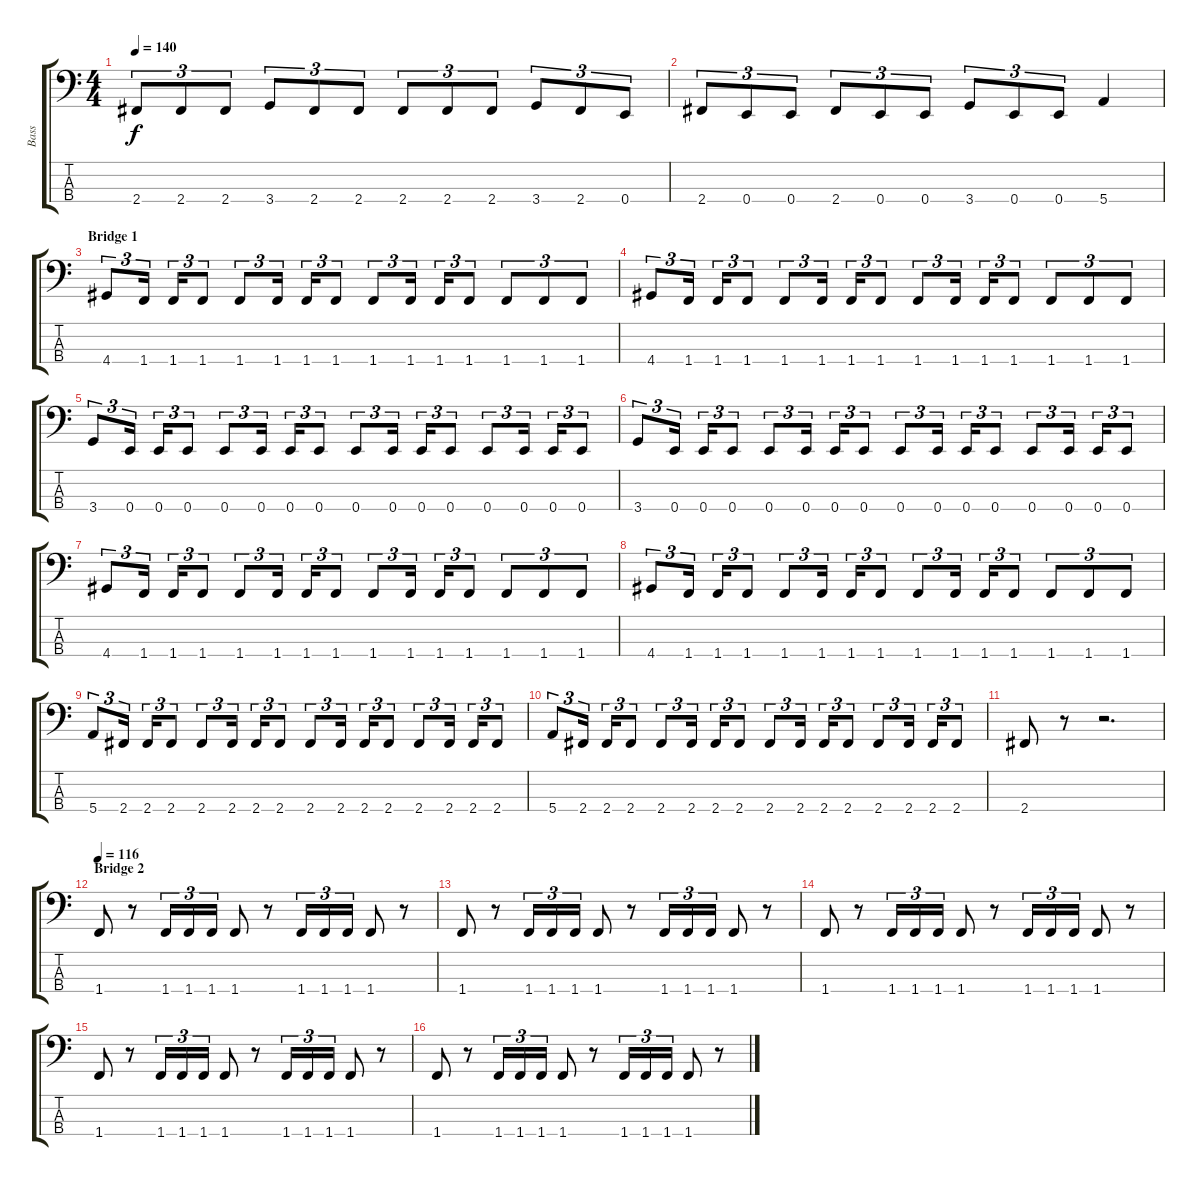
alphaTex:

\track ("Bass" "Bass") {instrument electricbassfinger}
\staff {score tabs}
\tuning (G2 D2 A1 E1) {hide}
\ts (4 4)
\tempo 140
\clef f4
\ks c
2.4.8{tu (3 2) dy f} 2.4.8{tu (3 2)} 2.4.8{tu (3 2)} 3.4.8{tu (3 2)} 2.4.8{tu (3 2)} 2.4.8{tu (3 2)} 2.4.8{tu (3 2)} 2.4.8{tu (3 2)} 2.4.8{tu (3 2)} 3.4.8{tu (3 2)} 2.4.8{tu (3 2)} 0.4.8{tu (3 2)} |
2.4.8{tu (3 2)} 0.4.8{tu (3 2)} 0.4.8{tu (3 2)} 2.4.8{tu (3 2)} 0.4.8{tu (3 2)} 0.4.8{tu (3 2)} 3.4.8{tu (3 2)} 0.4.8{tu (3 2)} 0.4.8{tu (3 2)} 5.4.4 |
\section ("" "Bridge 1")
4.4.8{tu (3 2)} 1.4.16{tu (3 2)} 1.4.16{tu (3 2)} 1.4.8{tu (3 2)} 1.4.8{tu (3 2)} 1.4.16{tu (3 2)} 1.4.16{tu (3 2)} 1.4.8{tu (3 2)} 1.4.8{tu (3 2)} 1.4.16{tu (3 2)} 1.4.16{tu (3 2)} 1.4.8{tu (3 2)} 1.4.8{tu (3 2)} 1.4.8{tu (3 2)} 1.4.8{tu (3 2)} |
4.4.8{tu (3 2)} 1.4.16{tu (3 2)} 1.4.16{tu (3 2)} 1.4.8{tu (3 2)} 1.4.8{tu (3 2)} 1.4.16{tu (3 2)} 1.4.16{tu (3 2)} 1.4.8{tu (3 2)} 1.4.8{tu (3 2)} 1.4.16{tu (3 2)} 1.4.16{tu (3 2)} 1.4.8{tu (3 2)} 1.4.8{tu (3 2)} 1.4.8{tu (3 2)} 1.4.8{tu (3 2)} |
3.4.8{tu (3 2)} 0.4.16{tu (3 2)} 0.4.16{tu (3 2)} 0.4.8{tu (3 2)} 0.4.8{tu (3 2)} 0.4.16{tu (3 2)} 0.4.16{tu (3 2)} 0.4.8{tu (3 2)} 0.4.8{tu (3 2)} 0.4.16{tu (3 2)} 0.4.16{tu (3 2)} 0.4.8{tu (3 2)} 0.4.8{tu (3 2)} 0.4.16{tu (3 2)} 0.4.16{tu (3 2)} 0.4.8{tu (3 2)} |
3.4.8{tu (3 2)} 0.4.16{tu (3 2)} 0.4.16{tu (3 2)} 0.4.8{tu (3 2)} 0.4.8{tu (3 2)} 0.4.16{tu (3 2)} 0.4.16{tu (3 2)} 0.4.8{tu (3 2)} 0.4.8{tu (3 2)} 0.4.16{tu (3 2)} 0.4.16{tu (3 2)} 0.4.8{tu (3 2)} 0.4.8{tu (3 2)} 0.4.16{tu (3 2)} 0.4.16{tu (3 2)} 0.4.8{tu (3 2)} |
4.4.8{tu (3 2)} 1.4.16{tu (3 2)} 1.4.16{tu (3 2)} 1.4.8{tu (3 2)} 1.4.8{tu (3 2)} 1.4.16{tu (3 2)} 1.4.16{tu (3 2)} 1.4.8{tu (3 2)} 1.4.8{tu (3 2)} 1.4.16{tu (3 2)} 1.4.16{tu (3 2)} 1.4.8{tu (3 2)} 1.4.8{tu (3 2)} 1.4.8{tu (3 2)} 1.4.8{tu (3 2)} |
4.4.8{tu (3 2)} 1.4.16{tu (3 2)} 1.4.16{tu (3 2)} 1.4.8{tu (3 2)} 1.4.8{tu (3 2)} 1.4.16{tu (3 2)} 1.4.16{tu (3 2)} 1.4.8{tu (3 2)} 1.4.8{tu (3 2)} 1.4.16{tu (3 2)} 1.4.16{tu (3 2)} 1.4.8{tu (3 2)} 1.4.8{tu (3 2)} 1.4.8{tu (3 2)} 1.4.8{tu (3 2)} |
5.4.8{tu (3 2)} 2.4.16{tu (3 2)} 2.4.16{tu (3 2)} 2.4.8{tu (3 2)} 2.4.8{tu (3 2)} 2.4.16{tu (3 2)} 2.4.16{tu (3 2)} 2.4.8{tu (3 2)} 2.4.8{tu (3 2)} 2.4.16{tu (3 2)} 2.4.16{tu (3 2)} 2.4.8{tu (3 2)} 2.4.8{tu (3 2)} 2.4.16{tu (3 2)} 2.4.16{tu (3 2)} 2.4.8{tu (3 2)} |
5.4.8{tu (3 2)} 2.4.16{tu (3 2)} 2.4.16{tu (3 2)} 2.4.8{tu (3 2)} 2.4.8{tu (3 2)} 2.4.16{tu (3 2)} 2.4.16{tu (3 2)} 2.4.8{tu (3 2)} 2.4.8{tu (3 2)} 2.4.16{tu (3 2)} 2.4.16{tu (3 2)} 2.4.8{tu (3 2)} 2.4.8{tu (3 2)} 2.4.16{tu (3 2)} 2.4.16{tu (3 2)} 2.4.8{tu (3 2)} |
2.4.8 r.8 r.2{d} |
\section ("" "Bridge 2")
\tempo 116
1.4.8 r.8 1.4.16{tu (3 2)} 1.4.16{tu (3 2)} 1.4.16{tu (3 2)} 1.4.8 r.8 1.4.16{tu (3 2)} 1.4.16{tu (3 2)} 1.4.16{tu (3 2)} 1.4.8 r.8 |
1.4.8 r.8 1.4.16{tu (3 2)} 1.4.16{tu (3 2)} 1.4.16{tu (3 2)} 1.4.8 r.8 1.4.16{tu (3 2)} 1.4.16{tu (3 2)} 1.4.16{tu (3 2)} 1.4.8 r.8 |
1.4.8 r.8 1.4.16{tu (3 2)} 1.4.16{tu (3 2)} 1.4.16{tu (3 2)} 1.4.8 r.8 1.4.16{tu (3 2)} 1.4.16{tu (3 2)} 1.4.16{tu (3 2)} 1.4.8 r.8 |
1.4.8 r.8 1.4.16{tu (3 2)} 1.4.16{tu (3 2)} 1.4.16{tu (3 2)} 1.4.8 r.8 1.4.16{tu (3 2)} 1.4.16{tu (3 2)} 1.4.16{tu (3 2)} 1.4.8 r.8 |
1.4.8 r.8 1.4.16{tu (3 2)} 1.4.16{tu (3 2)} 1.4.16{tu (3 2)} 1.4.8 r.8 1.4.16{tu (3 2)} 1.4.16{tu (3 2)} 1.4.16{tu (3 2)} 1.4.8 r.8
